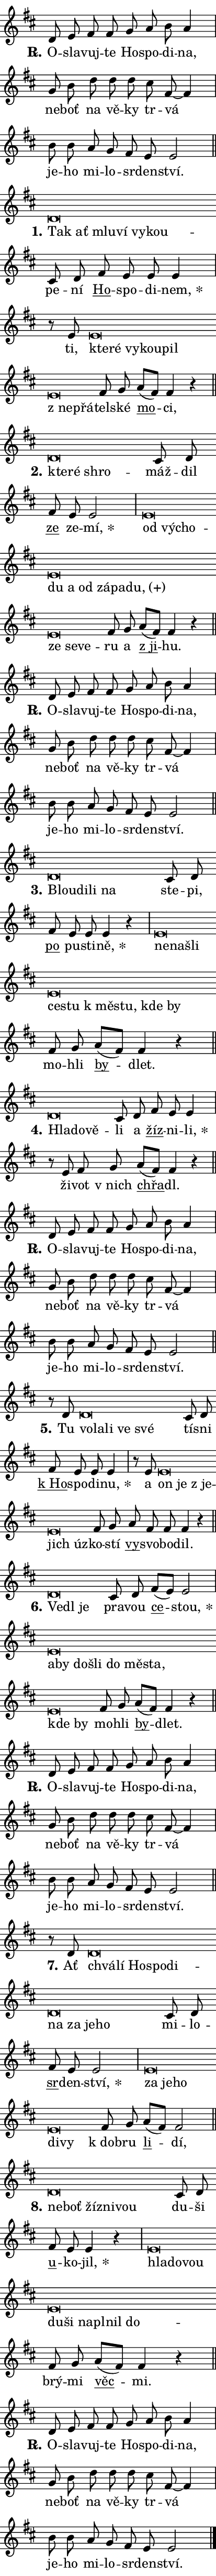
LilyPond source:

\version "2.22.1"
\header { tagline = "" }
\paper {
  indent = 0\cm
  top-margin = 0\cm
  right-margin = 0\cm
  bottom-margin = 0\cm
  left-margin = 0\cm
  paper-width = 7\cm
  page-breaking = #ly:one-page-breaking
  system-system-spacing.basic-distance = #11
  score-system-spacing.basic-distance = #11
  ragged-last = ##f
}


%% Author: Thomas Morley
%% https://lists.gnu.org/archive/html/lilypond-user/2020-05/msg00002.html
#(define (line-position grob)
"Returns position of @var[grob} in current system:
   @code{'start}, if at first time-step
   @code{'end}, if at last time-step
   @code{'middle} otherwise
"
  (let* ((col (ly:item-get-column grob))
         (ln (ly:grob-object col 'left-neighbor))
         (rn (ly:grob-object col 'right-neighbor))
         (col-to-check-left (if (ly:grob? ln) ln col))
         (col-to-check-right (if (ly:grob? rn) rn col))
         (break-dir-left
           (and
             (ly:grob-property col-to-check-left 'non-musical #f)
             (ly:item-break-dir col-to-check-left)))
         (break-dir-right
           (and
             (ly:grob-property col-to-check-right 'non-musical #f)
             (ly:item-break-dir col-to-check-right))))
        (cond ((eqv? 1 break-dir-left) 'start)
              ((eqv? -1 break-dir-right) 'end)
              (else 'middle))))

#(define (tranparent-at-line-position vctor)
  (lambda (grob)
  "Relying on @code{line-position} select the relevant enry from @var{vctor}.
Used to determine transparency,"
    (case (line-position grob)
      ((end) (not (vector-ref vctor 0)))
      ((middle) (not (vector-ref vctor 1)))
      ((start) (not (vector-ref vctor 2))))))

noteHeadBreakVisibility =
#(define-music-function (break-visibility)(vector?)
"Makes @code{NoteHead}s transparent relying on @var{break-visibility}"
#{
  \override NoteHead.transparent =
    #(tranparent-at-line-position break-visibility)
#})

#(define delete-ledgers-for-transparent-note-heads
  (lambda (grob)
    "Reads whether a @code{NoteHead} is transparent.
If so this @code{NoteHead} is removed from @code{'note-heads} from
@var{grob}, which is supposed to be @code{LedgerLineSpanner}.
As a result ledgers are not printed for this @code{NoteHead}"
    (let* ((nhds-array (ly:grob-object grob 'note-heads))
           (nhds-list
             (if (ly:grob-array? nhds-array)
                 (ly:grob-array->list nhds-array)
                 '()))
           ;; Relies on the transparent-property being done before
           ;; Staff.LedgerLineSpanner.after-line-breaking is executed.
           ;; This is fragile ...
           (to-keep
             (remove
               (lambda (nhd)
                 (ly:grob-property nhd 'transparent #f))
               nhds-list)))
      ;; TODO find a better method to iterate over grob-arrays, similiar
      ;; to filter/remove etc for lists
      ;; For now rebuilt from scratch
      (set! (ly:grob-object grob 'note-heads)  '())
      (for-each
        (lambda (nhd)
          (ly:pointer-group-interface::add-grob grob 'note-heads nhd))
        to-keep))))

hideNotes = {
  \noteHeadBreakVisibility #begin-of-line-visible
}
unHideNotes = {
  \noteHeadBreakVisibility #all-visible
}

% work-around for resetting accidentals
% https://lilypond.org/doc/v2.23/Documentation/notation/displaying-rhythms#unmetered-music
cadenzaMeasure = {
  \cadenzaOff
  \partial 1024 s1024
  \cadenzaOn
}

#(define-markup-command (accent layout props text) (markup?)
  "Underline accented syllable"
  (interpret-markup layout props
    #{\markup \override #'(offset . 4.3) \underline { #text }#}))

responsum = \markup \concat {
  "R" \hspace #-1.05 \path #0.1 #'((moveto 0 0.07) (lineto 0.9 0.8)) \hspace #0.05 "."
}

\layout {
    \context {
        \Staff
        \remove "Time_signature_engraver"
        \override LedgerLineSpanner.after-line-breaking = #delete-ledgers-for-transparent-note-heads
    }
    \context {
        \Voice {
            \override NoteHead.output-attributes = #'((class . "notehead"))
            \override Hairpin.height = #0.55
        }
    }
    \context {
        \Lyrics {
            \override StanzaNumber.output-attributes = #'((class . "stanzanumber"))
            \override LyricSpace.minimum-distance = #0.9
            \override LyricText.font-name = #"TeX Gyre Schola"
            \override LyricText.font-size = 1
            \override StanzaNumber.font-name = #"TeX Gyre Schola Bold"
            \override StanzaNumber.font-size = 1
        }
    }
}

% magnetic-lyrics.ily
%
%   written by
%     Jean Abou Samra <jean@abou-samra.fr>
%     Werner Lemberg <wl@gnu.org>
%
%   adapted by
%     Jiri Hon <jiri.hon@gmail.com>
%
% Version 2022-Apr-15

% https://www.mail-archive.com/lilypond-user@gnu.org/msg149350.html

#(define (Left_hyphen_pointer_engraver context)
   "Collect syllable-hyphen-syllable occurrences in lyrics and store
them in properties.  This engraver only looks to the left.  For
example, if the lyrics input is @code{foo -- bar}, it does the
following.

@itemize @bullet
@item
Set the @code{text} property of the @code{LyricHyphen} grob between
@q{foo} and @q{bar} to @code{foo}.

@item
Set the @code{left-hyphen} property of the @code{LyricText} grob with
text @q{foo} to the @code{LyricHyphen} grob between @q{foo} and
@q{bar}.
@end itemize

Use this auxiliary engraver in combination with the
@code{lyric-@/text::@/apply-@/magnetic-@/offset!} hook."
   (let ((hyphen #f)
         (text #f))
     (make-engraver
      (acknowledgers
       ((lyric-syllable-interface engraver grob source-engraver)
        (set! text grob)))
      (end-acknowledgers
       ((lyric-hyphen-interface engraver grob source-engraver)
        ;(when (not (grob::has-interface grob 'lyric-space-interface))
          (set! hyphen grob)));)
      ((stop-translation-timestep engraver)
       (when (and text hyphen)
         (ly:grob-set-object! text 'left-hyphen hyphen))
       (set! text #f)
       (set! hyphen #f)))))

#(define (lyric-text::apply-magnetic-offset! grob)
   "If the space between two syllables is less than the value in
property @code{LyricText@/.details@/.squash-threshold}, move the right
syllable to the left so that it gets concatenated with the left
syllable.

Use this function as a hook for
@code{LyricText@/.after-@/line-@/breaking} if the
@code{Left_@/hyphen_@/pointer_@/engraver} is active."
   (let ((hyphen (ly:grob-object grob 'left-hyphen #f)))
     (when hyphen
       (let ((left-text (ly:spanner-bound hyphen LEFT)))
         (when (grob::has-interface left-text 'lyric-syllable-interface)
           (let* ((common (ly:grob-common-refpoint grob left-text X))
                  (this-x-ext (ly:grob-extent grob common X))
                  (left-x-ext
                   (begin
                     ;; Trigger magnetism for left-text.
                     (ly:grob-property left-text 'after-line-breaking)
                     (ly:grob-extent left-text common X)))
                  ;; `delta` is the gap width between two syllables.
                  (delta (- (interval-start this-x-ext)
                            (interval-end left-x-ext)))
                  (details (ly:grob-property grob 'details))
                  (threshold (assoc-get 'squash-threshold details 0.2)))
             (when (< delta threshold)
               (let* (;; We have to manipulate the input text so that
                      ;; ligatures crossing syllable boundaries are not
                      ;; disabled.  For languages based on the Latin
                      ;; script this is essentially a beautification.
                      ;; However, for non-Western scripts it can be a
                      ;; necessity.
                      (lt (ly:grob-property left-text 'text))
                      (rt (ly:grob-property grob 'text))
                      (is-space (grob::has-interface hyphen 'lyric-space-interface))
                      (space (if is-space " " ""))
                      (space-markup (grob-interpret-markup grob " "))
                      (space-size (interval-length (ly:stencil-extent space-markup X)))
                      (extra-delta (if is-space space-size 0))
                      ;; Append new syllable.
                      (ltrt-space (if (and (string? lt) (string? rt))
                                (string-append lt space rt)
                                (make-concat-markup (list lt space rt))))
                      ;; Right-align `ltrt` to the right side.
                      (ltrt-space-markup (grob-interpret-markup
                               grob
                               (make-translate-markup
                                (cons (interval-length this-x-ext) 0)
                                (make-right-align-markup ltrt-space)))))
                 (begin
                   ;; Don't print `left-text`.
                   (ly:grob-set-property! left-text 'stencil #f)
                   ;; Set text and stencil (which holds all collected
                   ;; syllables so far) and shift it to the left.
                   (ly:grob-set-property! grob 'text ltrt-space)
                   (ly:grob-set-property! grob 'stencil ltrt-space-markup)
                   (ly:grob-translate-axis! grob (- (- delta extra-delta)) X))))))))))


#(define (lyric-hyphen::displace-bounds-first grob)
   ;; Make very sure this callback isn't triggered too early.
   (let ((left (ly:spanner-bound grob LEFT))
         (right (ly:spanner-bound grob RIGHT)))
     (ly:grob-property left 'after-line-breaking)
     (ly:grob-property right 'after-line-breaking)
     (ly:lyric-hyphen::print grob)))

squashThreshold = #0.4

\layout {
  \context {
    \Lyrics
    \consists #Left_hyphen_pointer_engraver
    \override LyricText.after-line-breaking =
      #lyric-text::apply-magnetic-offset!
    \override LyricHyphen.stencil = #lyric-hyphen::displace-bounds-first
    \override LyricText.details.squash-threshold = \squashThreshold
    \override LyricHyphen.minimum-distance = 0
    \override LyricHyphen.minimum-length = \squashThreshold
  }
}

squash = \override LyricText.details.squash-threshold = 9999
unSquash = \override LyricText.details.squash-threshold = \squashThreshold

left = \override LyricText.self-alignment-X = #LEFT
unLeft = \revert LyricText.self-alignment-X

starOffset = #(lambda (grob) 
                (let ((x_offset (ly:self-alignment-interface::aligned-on-x-parent grob)))
                  (if (= x_offset 0) 0 (+ x_offset 1.2))))

star = #(define-music-function (syllable)(string?)
"Append star separator at the end of a syllable"
#{
  \once \override LyricText.X-offset = #starOffset
  \lyricmode { \markup {
    #syllable
    \override #'((font-name . "TeX Gyre Schola Bold")) \hspace #0.2 \lower #0.65 \larger "*"
  } }
#})

starAccent = #(define-music-function (syllable)(string?)
"Append star separator at the end of a syllable and make accent"
#{
  \once \override LyricText.X-offset = #starOffset
  \lyricmode { \markup {
    \accent #syllable
    \override #'((font-name . "TeX Gyre Schola Bold")) \hspace #0.2 \lower #0.65 \larger "*"
  } }
#})

breath = #(define-music-function (syllable)(string?)
"Append breathing indicator at the end of a syllable"
#{
  \lyricmode { \markup { #syllable "+" } }
#})

optionalBreath = #(define-music-function (syllable)(string?)
"Append optional breathing indicator at the end of a syllable"
#{
  \lyricmode { \markup { #syllable "(+)" } }
#})


\score {
    <<
        \new Voice = "melody" { \cadenzaOn \key d \major \relative { d'8 e fis fis g a b a4 \cadenzaMeasure \bar "|" g8 b d d d \bar "" cis fis,~ fis4 \cadenzaMeasure \bar "|" b8 b a g fis e e2 \cadenzaMeasure \bar "||" \break }
\relative { d'\breve*1/16 \hideNotes \breve*1/16 \bar "" \breve*1/16 \bar "" \breve*1/16 \bar "" \breve*1/16 \breve*1/16 \bar "" \unHideNotes cis8 d \bar "" fis e e e4 \cadenzaMeasure \bar "|" r8 e8 e\breve*1/16 \hideNotes \breve*1/16 \bar "" \breve*1/16 \bar "" \breve*1/16 \bar "" \breve*1/16 \bar "" \breve*1/16 \breve*1/16 \bar "" \unHideNotes fis8 g \bar "" a[( fis)] fis4 r \cadenzaMeasure \bar "||" \break }
\relative { d'\breve*1/16 \hideNotes \breve*1/16 \breve*1/16 \bar "" \unHideNotes cis8 d \bar "" fis e e2 \cadenzaMeasure \bar "|" e\breve*1/16 \hideNotes \breve*1/16 \bar "" \breve*1/16 \bar "" \breve*1/16 \bar "" \breve*1/16 \bar "" \breve*1/16 \bar "" \breve*1/16 \bar "" \breve*1/16 \bar "" \breve*1/16 \bar "" \breve*1/16 \bar "" \breve*1/16 \breve*1/16 \bar "" \unHideNotes fis8 g \bar "" a[( fis)] fis4 r \cadenzaMeasure \bar "||" \break }
\relative { d'8 e fis fis g a b a4 \cadenzaMeasure \bar "|" g8 b d d d \bar "" cis fis,~ fis4 \cadenzaMeasure \bar "|" b8 b a g fis e e2 \cadenzaMeasure \bar "||" \break }
\relative { d'\breve*1/16 \hideNotes \breve*1/16 \bar "" \breve*1/16 \breve*1/16 \bar "" \unHideNotes cis8 d \bar "" fis e e e4 r \cadenzaMeasure \bar "|" e\breve*1/16 \hideNotes \breve*1/16 \bar "" \breve*1/16 \bar "" \breve*1/16 \bar "" \breve*1/16 \bar "" \breve*1/16 \bar "" \breve*1/16 \bar "" \breve*1/16 \breve*1/16 \bar "" \unHideNotes fis8 g \bar "" a[( fis)] fis4 r \cadenzaMeasure \bar "||" \break }
\relative { d'\breve*1/16 \hideNotes \breve*1/16 \breve*1/16 \bar "" \unHideNotes cis8 d \bar "" fis e e4 \cadenzaMeasure \bar "|" r8 e8 fis8 g \bar "" a[( fis)] fis4 r \cadenzaMeasure \bar "||" \break }
\relative { d'8 e fis fis g a b a4 \cadenzaMeasure \bar "|" g8 b d d d \bar "" cis fis,~ fis4 \cadenzaMeasure \bar "|" b8 b a g fis e e2 \cadenzaMeasure \bar "||" \break }
\relative { r8 d'8 d\breve*1/16 \hideNotes \breve*1/16 \bar "" \breve*1/16 \bar "" \breve*1/16 \breve*1/16 \bar "" \unHideNotes cis8 d \bar "" fis e e e4 \cadenzaMeasure \bar "|" r8 e e\breve*1/16 \hideNotes \breve*1/16 \bar "" \breve*1/16 \bar "" \breve*1/16 \breve*1/16 \bar "" \unHideNotes fis8 g \bar "" a fis fis fis4 r \cadenzaMeasure \bar "||" \break }
\relative { d'\breve*1/16 \hideNotes \breve*1/16 \breve*1/16 \bar "" \unHideNotes cis8 d \bar "" fis[( e)] e2 \cadenzaMeasure \bar "|" e\breve*1/16 \hideNotes \breve*1/16 \bar "" \breve*1/16 \bar "" \breve*1/16 \bar "" \breve*1/16 \bar "" \breve*1/16 \bar "" \breve*1/16 \bar "" \breve*1/16 \breve*1/16 \bar "" \unHideNotes fis8 g \bar "" a[( fis)] fis4 r \cadenzaMeasure \bar "||" \break }
\relative { d'8 e fis fis g a b a4 \cadenzaMeasure \bar "|" g8 b d d d \bar "" cis fis,~ fis4 \cadenzaMeasure \bar "|" b8 b a g fis e e2 \cadenzaMeasure \bar "||" \break }
\relative { r8 d'8 d\breve*1/16 \hideNotes \breve*1/16 \bar "" \breve*1/16 \bar "" \breve*1/16 \bar "" \breve*1/16 \bar "" \breve*1/16 \bar "" \breve*1/16 \bar "" \breve*1/16 \breve*1/16 \bar "" \unHideNotes cis8 d \bar "" fis e e2 \cadenzaMeasure \bar "|" e\breve*1/16 \hideNotes \breve*1/16 \bar "" \breve*1/16 \bar "" \breve*1/16 \breve*1/16 \bar "" \unHideNotes fis8 g \bar "" a[( fis)] fis2 \cadenzaMeasure \bar "||" \break }
\relative { d'\breve*1/16 \hideNotes \breve*1/16 \bar "" \breve*1/16 \bar "" \breve*1/16 \breve*1/16 \bar "" \unHideNotes cis8 d \bar "" fis e e4 r \cadenzaMeasure \bar "|" e\breve*1/16 \hideNotes \breve*1/16 \bar "" \breve*1/16 \bar "" \breve*1/16 \bar "" \breve*1/16 \bar "" \breve*1/16 \bar "" \breve*1/16 \bar "" \breve*1/16 \breve*1/16 \bar "" \unHideNotes fis8 g \bar "" a[( fis)] fis4 r \cadenzaMeasure \bar "||" \break }
\relative { d'8 e fis fis g a b a4 \cadenzaMeasure \bar "|" g8 b d d d \bar "" cis fis,~ fis4 \cadenzaMeasure \bar "|" b8 b a g fis e e2 \cadenzaMeasure \bar "||" \break } \bar "|." }
        \new Lyrics \lyricsto "melody" { \lyricmode { \set stanza = \responsum
O -- sla -- vuj -- te Ho -- spo -- di -- na, ne -- boť na vě -- ky tr -- vá je -- ho mi -- lo -- sr -- den -- ství.
\set stanza = "1."
\left Tak \squash ať mlu -- ví vy -- kou -- \unLeft \unSquash pe -- ní \markup \accent Ho -- spo -- di -- \star nem, ti, \left kte -- \squash ré vy -- kou -- pil "z ne" -- přá -- \unLeft \unSquash tel -- ské \markup \accent mo -- ci,
\set stanza = "2."
\left kte -- \squash ré shro -- \unLeft \unSquash máž -- dil \markup \accent ze ze -- \star mí, \left od \squash vý -- cho -- du a od zá -- pa -- \optionalBreath du, ze se -- ve -- \unLeft \unSquash ru a \markup \accent "z ji" -- hu.
\set stanza = \responsum
O -- sla -- vuj -- te Ho -- spo -- di -- na, ne -- boť na vě -- ky tr -- vá je -- ho mi -- lo -- sr -- den -- ství.
\set stanza = "3."
\left Blou -- \squash di -- li na \unLeft \unSquash ste -- pi, \markup \accent po pu -- sti -- \star ně, \left ne -- \squash na -- šli ce -- stu "k mě" -- stu, kde by \unLeft \unSquash mo -- hli \markup \accent by -- dlet.
\set stanza = "4."
\left Hla -- \squash do -- vě -- \unLeft \unSquash li a \markup \accent žíz -- ni -- \star li, ži -- vot "v nich" \markup \accent chřa -- dl.
\set stanza = \responsum
O -- sla -- vuj -- te Ho -- spo -- di -- na, ne -- boť na vě -- ky tr -- vá je -- ho mi -- lo -- sr -- den -- ství.
\set stanza = "5."
Tu \left vo -- \squash la -- li ve své \unLeft \unSquash tí -- sni \markup \accent "k Ho" -- spo -- di -- \star nu, a \left on \squash je "z je" -- jich úz -- \unLeft \unSquash ko -- stí \markup \accent vy -- svo -- bo -- dil.
\set stanza = "6."
\left Ve -- \squash dl je \unLeft \unSquash pra -- vou \markup \accent ce -- \star stou, \left a -- \squash by do -- šli do mě -- sta, kde by \unLeft \unSquash mo -- hli \markup \accent by -- dlet.
\set stanza = \responsum
O -- sla -- vuj -- te Ho -- spo -- di -- na, ne -- boť na vě -- ky tr -- vá je -- ho mi -- lo -- sr -- den -- ství.
\set stanza = "7."
Ať \left chvá -- \squash lí Ho -- spo -- di -- na za je -- ho \unLeft \unSquash mi -- lo -- \markup \accent sr -- den -- \star ství, \left za \squash je -- ho di -- vy \unLeft \unSquash "k dob" -- ru \markup \accent li -- dí,
\set stanza = "8."
\left ne -- \squash boť žíz -- ni -- vou \unLeft \unSquash du -- ši \markup \accent u -- ko -- \star jil, \left hla -- \squash do -- vou du -- ši na -- pl -- nil do -- \unLeft \unSquash brý -- mi \markup \accent věc -- mi.
\set stanza = \responsum
O -- sla -- vuj -- te Ho -- spo -- di -- na, ne -- boť na vě -- ky tr -- vá je -- ho mi -- lo -- sr -- den -- ství. } }
    >>
    \layout {}
}
